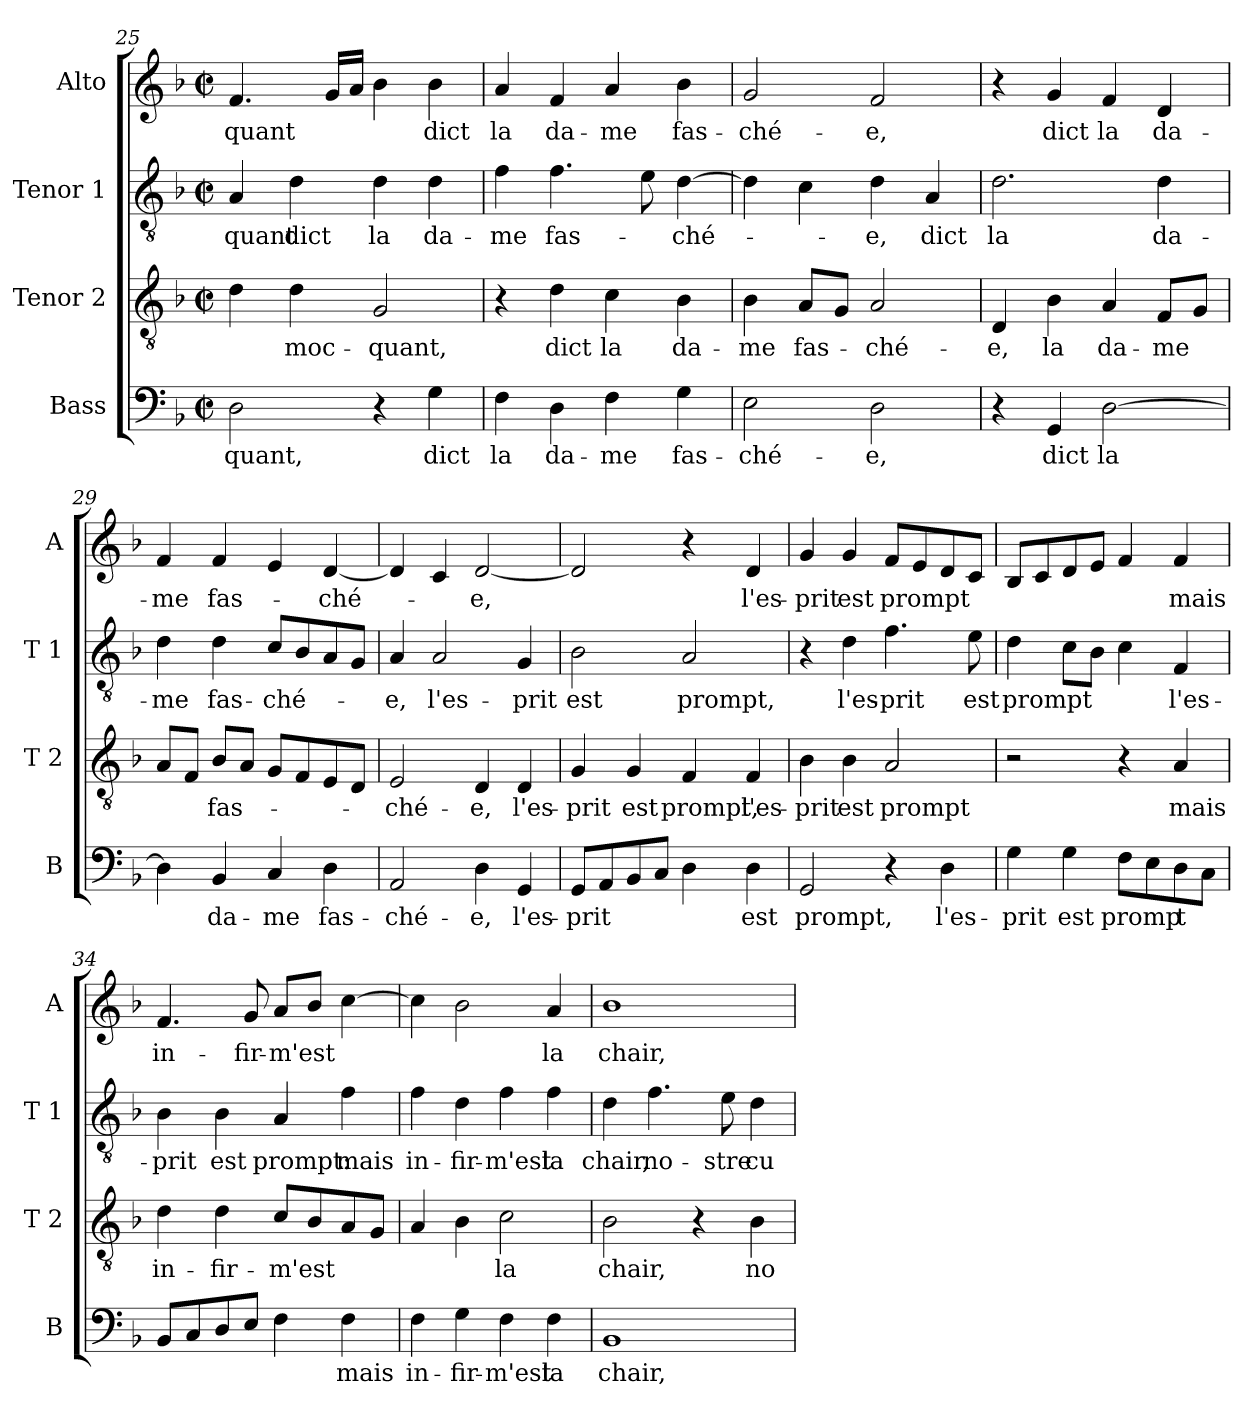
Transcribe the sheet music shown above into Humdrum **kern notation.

**kern	**text	**kern	**text	**kern	**text	**kern	**text
*part4	*part4	*part3	*part3	*part2	*part2	*part1	*part1
*staff4	*staff4	*staff3	*staff3	*staff2	*staff2	*staff1	*staff1
*I"Bass	*	*I"Tenor 2	*	*I"Tenor 1	*	*I"Alto	*
*I'B	*	*I'T 2	*	*I'T 1	*	*I'A	*
!!LO:LB:g=z
*clefF4	*	*clefGv2	*	*clefGv2	*	*clefG2	*
*k[b-]	*	*k[b-]	*	*k[b-]	*	*k[b-]	*
*F:	*	*F:	*	*F:	*	*F:	*
*M2/2	*	*M2/2	*	*M2/2	*	*M2/2	*
*met(c|)	*	*met(c|)	*	*met(c|)	*	*met(c|)	*
=25	=25	=25	=25	=25	=25	=25	=25
!	!LO:LY:b	!	!	!	!LO:LY:b	!	!LO:LY:b
2D\	-quant,	4d\	.	4A/	-quant	4.f/	-quant
!	!	!	!LO:LY:b	!	!LO:LY:b	!	!
.	.	4d\	moc-	4d\	dict	.	.
.	.	.	.	.	.	16g/LL	.
.	.	.	.	.	.	16a/JJ	.
!	!	!	!LO:LY:b	!	!LO:LY:b	!	!
4r	.	2G/	-quant,	4d\	la	4b-\	.
!	!LO:LY:b	!	!	!	!LO:LY:b	!	!LO:LY:b
4G\	dict	.	.	4d\	da-	4b-\	dict
=26	=26	=26	=26	=26	=26	=26	=26
!	!LO:LY:b	!	!	!	!LO:LY:b	!	!LO:LY:b
4F\	la	4r	.	4f\	-me	4a/	la
!	!LO:LY:b	!	!LO:LY:b	!	!LO:LY:b	!	!LO:LY:b
4D\	da-	4d\	dict	4.f\	fas-	4f/	da-
!	!LO:LY:b	!	!LO:LY:b	!	!	!	!LO:LY:b
4F\	-me	4c\	la	.	.	4a/	-me
.	.	.	.	8e\	.	.	.
!	!LO:LY:b	!	!LO:LY:b	!	!LO:LY:b	!	!LO:LY:b
4G\	fas-	4B-\	da-	[4d\	-ché-	4b-\	fas-
=27	=27	=27	=27	=27	=27	=27	=27
!	!LO:LY:b	!	!LO:LY:b	!	!	!	!LO:LY:b
2E\	-ché-	4B-\	-me	4d\]	.	2g/	-ché-
!	!	!	!LO:LY:b	!	!	!	!
.	.	8A/L	fas-	4c\	.	.	.
.	.	8G/J	.	.	.	.	.
!	!LO:LY:b	!	!LO:LY:b	!	!LO:LY:b	!	!LO:LY:b
2D\	-e,	2A/	-ché-	4d\	-e,	2f/	-e,
!	!	!	!	!	!LO:LY:b	!	!
.	.	.	.	4A/	dict	.	.
=28	=28	=28	=28	=28	=28	=28	=28
!	!	!	!LO:LY:b	!	!LO:LY:b	!	!
4r	.	4D/	-e,	2.d\	la	4r	.
!	!LO:LY:b	!	!LO:LY:b	!	!	!	!LO:LY:b
4GG/	dict	4B-\	la	.	.	4g/	dict
!	!LO:LY:b	!	!LO:LY:b	!	!	!	!LO:LY:b
[2D\	la	4A/	da-	.	.	4f/	la
!	!	!	!LO:LY:b	!	!LO:LY:b	!	!LO:LY:b
.	.	8F/L	-me	4d\	da-	4d/	da-
.	.	8G/J	.	.	.	.	.
=29	=29	=29	=29	=29	=29	=29	=29
!	!	!	!	!	!LO:LY:b	!	!LO:LY:b
4D\]	.	8A/L	.	4d\	-me	4f/	-me
.	.	8F/J	.	.	.	.	.
!	!LO:LY:b	!	!LO:LY:b	!	!LO:LY:b	!	!LO:LY:b
4BB-/	da-	8B-/L	fas-	4d\	fas-	4f/	fas-
.	.	8A/J	.	.	.	.	.
!	!LO:LY:b	!	!	!	!LO:LY:b	!	!
4C/	-me	8G/L	.	8c/L	-ché-	4e/	.
.	.	8F/	.	8B-/	.	.	.
!	!LO:LY:b	!	!	!	!	!	!LO:LY:b
4D\	fas-	8E/	.	8A/	.	[4d/	-ché-
.	.	8D/J	.	8G/J	.	.	.
!!LO:LB:g=z
=30	=30	=30	=30	=30	=30	=30	=30
!	!LO:LY:b	!	!LO:LY:b	!	!LO:LY:b	!	!
2AA/	-ché-	2E/	-ché-	4A/	-e,	4d/]	.
!	!	!	!	!	!LO:LY:b	!	!
.	.	.	.	2A/	l'es-	4c/	.
!	!LO:LY:b	!	!LO:LY:b	!	!	!	!LO:LY:b
4D\	-e,	4D/	-e,	.	.	[2d/	-e,
!	!LO:LY:b	!	!LO:LY:b	!	!LO:LY:b	!	!
4GG/	l'es-	4D/	l'es-	4G/	-prit	.	.
=31	=31	=31	=31	=31	=31	=31	=31
!	!LO:LY:b	!	!LO:LY:b	!	!LO:LY:b	!	!
8GG/L	-prit	4G/	-prit	2B-\	est	2d/]	.
8AA/	.	.	.	.	.	.	.
!	!	!	!LO:LY:b	!	!	!	!
8BB-/	.	4G/	est	.	.	.	.
8C/J	.	.	.	.	.	.	.
!	!	!	!LO:LY:b	!	!LO:LY:b	!	!
4D\	.	4F/	prompt,	2A/	prompt,	4r	.
!	!LO:LY:b	!	!LO:LY:b	!	!	!	!LO:LY:b
4D\	est	4F/	l'es-	.	.	4d/	l'es-
=32	=32	=32	=32	=32	=32	=32	=32
!	!LO:LY:b	!	!LO:LY:b	!	!	!	!LO:LY:b
2GG/	prompt,	4B-\	-prit	4r	.	4g/	-prit
!	!	!	!LO:LY:b	!	!LO:LY:b	!	!LO:LY:b
.	.	4B-\	est	4d\	l'es-	4g/	est
!	!	!	!LO:LY:b	!	!LO:LY:b	!	!LO:LY:b
4r	.	2A/	prompt	4.f\	-prit	8f/L	prompt
.	.	.	.	.	.	8e/	.
!	!LO:LY:b	!	!	!	!	!	!
4D\	l'es-	.	.	.	.	8d/	.
!	!	!	!	!	!LO:LY:b	!	!
.	.	.	.	8e\	est	8c/J	.
=33	=33	=33	=33	=33	=33	=33	=33
!	!LO:LY:b	!	!	!	!LO:LY:b	!	!
4G\	-prit	2r	.	4d\	prompt	8B-/L	.
.	.	.	.	.	.	8c/	.
!	!LO:LY:b	!	!	!	!	!	!
4G\	est	.	.	8c\L	.	8d/	.
.	.	.	.	8B-\J	.	8e/J	.
!	!LO:LY:b	!	!	!	!	!	!
8F\L	promp	4r	.	4c\	.	4f/	.
8E\	.	.	.	.	.	.	.
!	!LO:LY:b	!	!LO:LY:b	!	!LO:LY:b	!	!LO:LY:b
8D\	t	4A/	mais	4F/	l'es-	4f/	mais
8C\J	.	.	.	.	.	.	.
=34	=34	=34	=34	=34	=34	=34	=34
!	!	!	!LO:LY:b	!	!LO:LY:b	!	!LO:LY:b
8BB-/L	.	4d\	in-	4B-\	-prit	4.f/	in-
8C/	.	.	.	.	.	.	.
!	!	!	!LO:LY:b	!	!LO:LY:b	!	!
8D/	.	4d\	-fir-	4B-\	est	.	.
!	!	!	!	!	!	!	!LO:LY:b
8E/J	.	.	.	.	.	8g/	-fir-
!	!	!	!LO:LY:b	!	!LO:LY:b	!	!LO:LY:b
4F\	.	8c/L	-m'est	4A/	prompt:	8a/L	-m'est
.	.	8B-/	.	.	.	8b-/J	.
!	!LO:LY:b	!	!	!	!LO:LY:b	!	!
4F\	mais	8A/	.	4f\	mais	[4cc\	.
.	.	8G/J	.	.	.	.	.
!!LO:PB:g=z
=35	=35	=35	=35	=35	=35	=35	=35
!	!LO:LY:b	!	!	!	!LO:LY:b	!	!
4F\	in-	4A/	.	4f\	in-	4cc\]	.
!	!LO:LY:b	!	!	!	!LO:LY:b	!	!
4G\	-fir-	4B-\	.	4d\	-fir-	2b-\	.
!	!LO:LY:b	!	!LO:LY:b	!	!LO:LY:b	!	!
4F\	-m'est	2c\	la	4f\	-m'est	.	.
!	!LO:LY:b	!	!	!	!LO:LY:b	!	!LO:LY:b
4F\	la	.	.	4f\	la	4a/	la
=36	=36	=36	=36	=36	=36	=36	=36
!	!LO:LY:b	!	!LO:LY:b	!	!LO:LY:b	!	!LO:LY:b
1BB-	chair,	2B-\	chair,	4d\	chair,	1b-	chair,
!	!	!	!	!	!LO:LY:b	!	!
.	.	.	.	4.f\	no-	.	.
.	.	4r	.	.	.	.	.
!	!	!	!	!	!LO:LY:b	!	!
.	.	.	.	8e\	-stre	.	.
!	!	!	!LO:LY:b	!	!LO:LY:b	!	!
.	.	4B-\	no-	4d\	cu-	.	.
=	=	=	=	=	=	=	=
*-	*-	*-	*-	*-	*-	*-	*-
